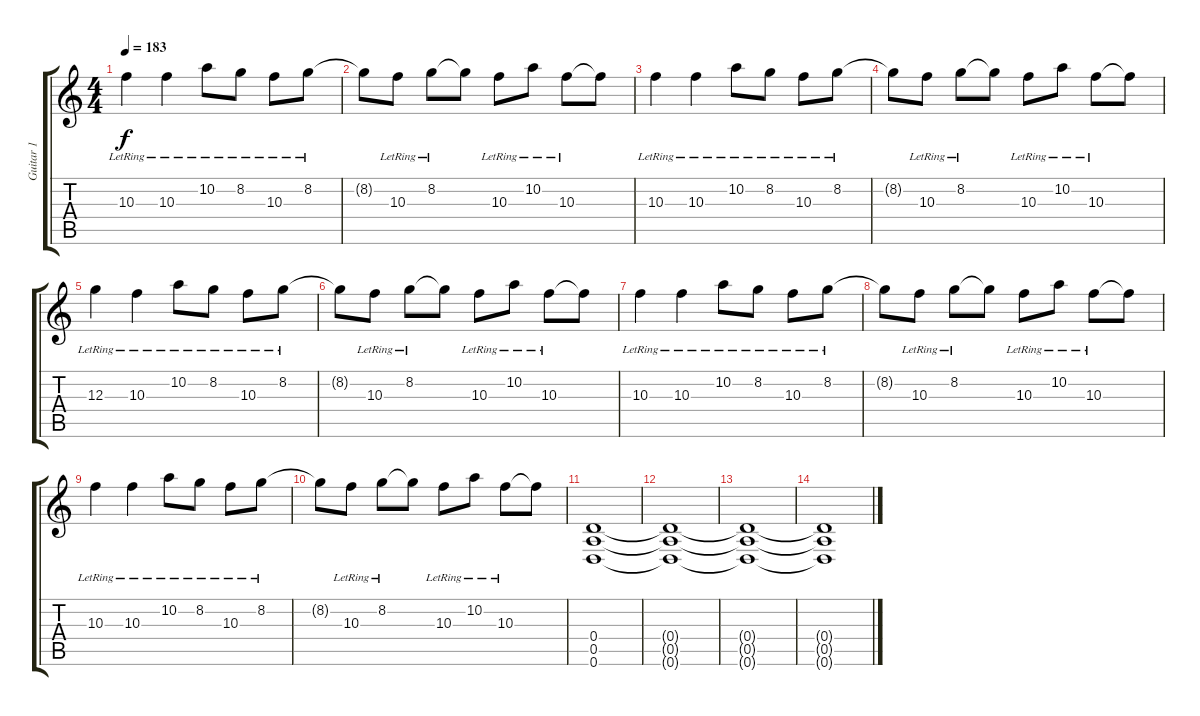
\track ("Guitar 1" "Guitar 1") {instrument overdrivenguitar}
\staff {score tabs}
\tuning (E4 B3 G3 D3 A2 D2) {hide}
\ts (4 4)
\tempo 183
\clef g2
\ks c
10.3{lr}.4{dy f} 10.3{lr}.4 10.2{lr}.8 8.2{lr}.8 10.3{lr}.8 8.2{lr}.8 |
8.2{t}.8 10.3{lr}.8 8.2{lr}.8 8.2{t}.8 10.3{lr}.8 10.2{lr}.8 10.3{lr}.8 10.3{t}.8 |
10.3{lr}.4 10.3{lr}.4 10.2{lr}.8 8.2{lr}.8 10.3{lr}.8 8.2{lr}.8 |
8.2{t}.8 10.3{lr}.8 8.2{lr}.8 8.2{t}.8 10.3{lr}.8 10.2{lr}.8 10.3{lr}.8 10.3{t}.8 |
12.3{lr}.4 10.3{lr}.4 10.2{lr}.8 8.2{lr}.8 10.3{lr}.8 8.2{lr}.8 |
8.2{t}.8 10.3{lr}.8 8.2{lr}.8 8.2{t}.8 10.3{lr}.8 10.2{lr}.8 10.3{lr}.8 10.3{t}.8 |
10.3{lr}.4 10.3{lr}.4 10.2{lr}.8 8.2{lr}.8 10.3{lr}.8 8.2{lr}.8 |
8.2{t}.8 10.3{lr}.8 8.2{lr}.8 8.2{t}.8 10.3{lr}.8 10.2{lr}.8 10.3{lr}.8 10.3{t}.8 |
10.3{lr}.4 10.3{lr}.4 10.2{lr}.8 8.2{lr}.8 10.3{lr}.8 8.2{lr}.8 |
8.2{t}.8 10.3{lr}.8 8.2{lr}.8 8.2{t}.8 10.3{lr}.8 10.2{lr}.8 10.3{lr}.8 10.3{t}.8 |
(0.4 0.5 0.6).1 |
(0.4{t} 0.5{t} 0.6{t}).1 |
(0.4{t} 0.5{t} 0.6{t}).1 |
(0.4{t} 0.5{t} 0.6{t}).1
